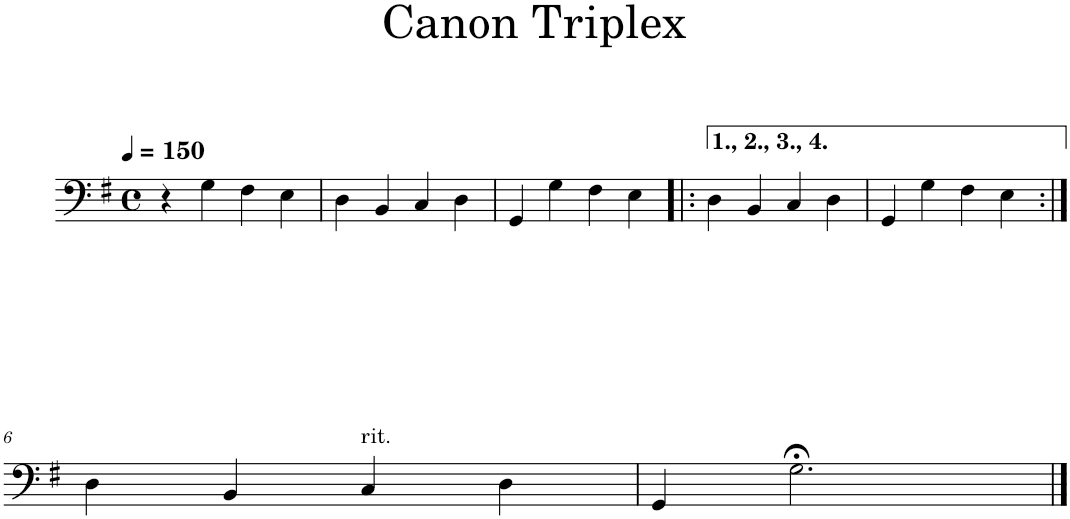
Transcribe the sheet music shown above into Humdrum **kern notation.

**kern
*part1
*staff1
*I"Harpsichord
*I'Hch.
*clefF4
*k[f#]
*M4/4
*met(c)
*MM150
=1
4r
4G\
4F#\
4E\
=2
4D\
4BB/
4C/
4D\
=3
4GG/
4G\
4F#\
4E\
=4!|:
4D\
4BB/
4C/
4D\
=5
4GG/
4G\
4F#\
4E\
!!LO:LB:g=z
=6:|!
4D\
4BB/
!LO:TX:a:t=rit.
4C/
4D\
=7
4GG/
2.G;<\
==
*-
